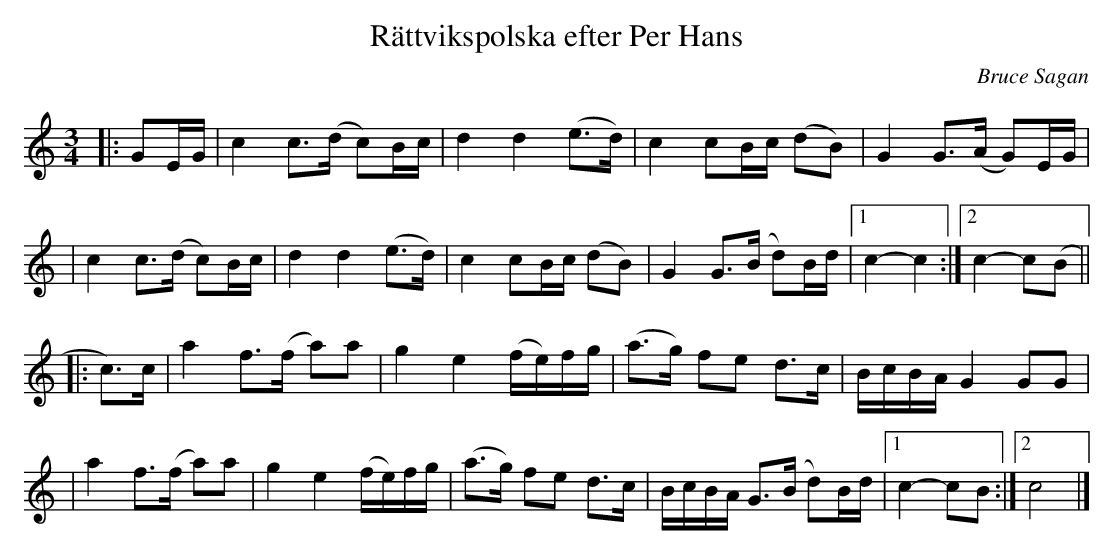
X:1
T: R\"attvikspolska efter Per Hans
O: Bruce Sagan
M: 3/4
L: 1/16
K: C
|: G2EG \
| c4 c3(d c2)Bc | d4 d4 (e3d) | c4 c2Bc (d2B2) | G4 G3(A G2)EG |
| c4 c3(d c2)Bc | d4 d4 (e3d) | c4 c2Bc (d2B2) | G4 G3(B d2)Bd |1 c4- c4 :|2 c4- c2(B2 ||
|: c3)c \
| a4 f3(f a2)a2 | g4 e4 (fe)fg | (a3g) f2e2 d3c | BcBA G4 G2G2 |
| a4 f3(f a2)a2 | g4 e4 (fe)fg | (a3g) f2e2 d3c | BcBA G3(B d2)Bd |1 c4- c2B2 :|2 c8 |]
